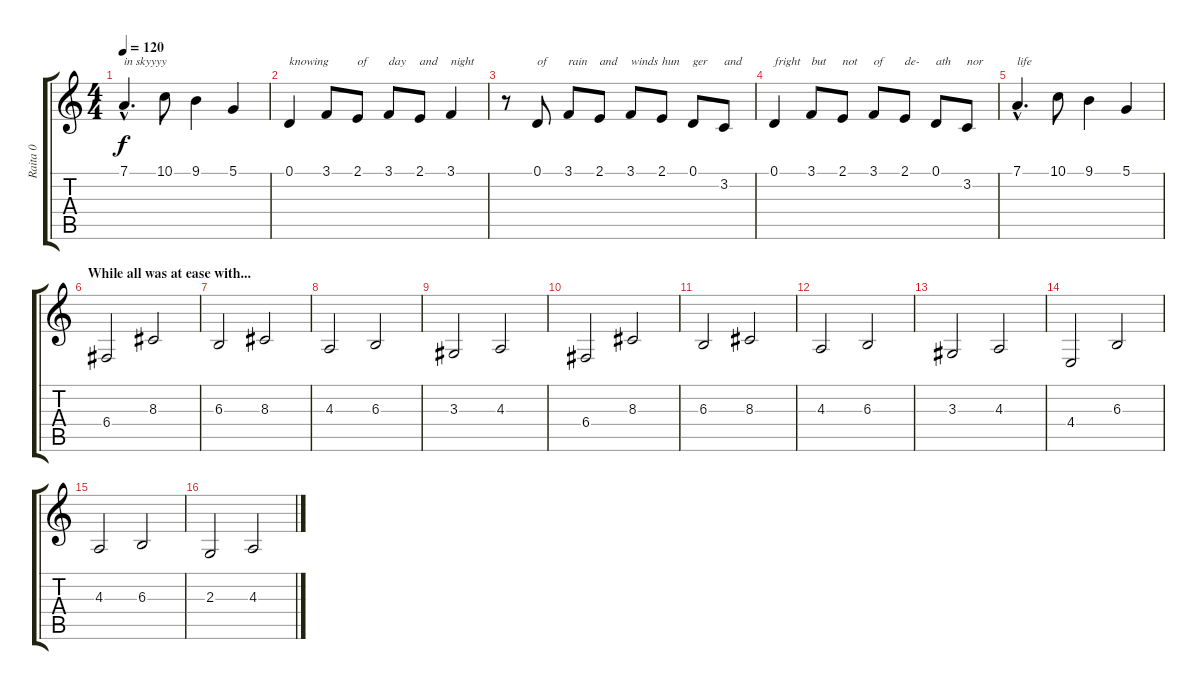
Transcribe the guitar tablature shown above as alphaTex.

\track ("Raita 0" "Raita 0") {instrument choiraahs}
\staff {score tabs}
\tuning (D4 A3 F3 C3 G2 D2) {hide}
\ts (4 4)
\tempo 120
\clef g2
\ks c
7.1{hac}.4{d txt "in skyyyy" dy f} 10.1.8 9.1.4 5.1.4 |
0.1.4{txt "knowing"} 3.1.8 2.1.8{txt "of"} 3.1.8{txt "day"} 2.1.8{txt "and"} 3.1.4{txt "night"} |
r.8 0.1.8{txt "of"} 3.1.8{txt "rain"} 2.1.8{txt "and"} 3.1.8{txt "winds"} 2.1.8{txt "hun"} 0.1.8{txt "ger"} 3.2.8{txt "and"} |
0.1.4{txt "fright"} 3.1.8{txt "but"} 2.1.8{txt "not"} 3.1.8{txt "of"} 2.1.8{txt "de-"} 0.1.8{txt "ath"} 3.2.8{txt "nor"} |
7.1{hac}.4{d txt "life"} 10.1.8 9.1.4 5.1.4 |
\section ("" "While all was at ease with... ")
6.4.2 8.3.2 |
6.3.2 8.3.2 |
4.3.2 6.3.2 |
3.3.2 4.3.2 |
6.4.2 8.3.2 |
6.3.2 8.3.2 |
4.3.2 6.3.2 |
3.3.2 4.3.2 |
4.4.2 6.3.2 |
4.3.2 6.3.2 |
2.3.2 4.3.2
